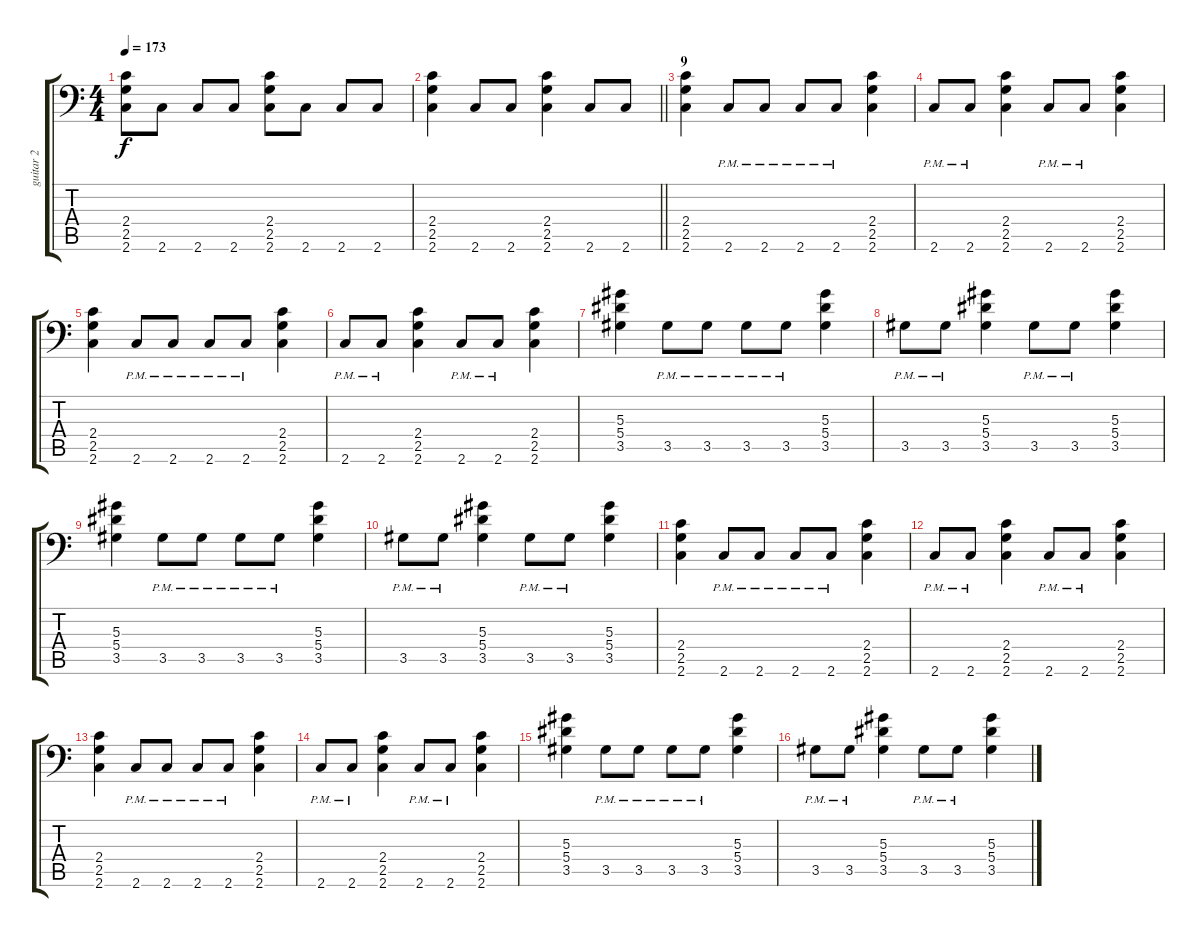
\track ("guitar 2" "guitar 2") {instrument overdrivenguitar}
\staff {score tabs}
\tuning (C4 G3 Eb3 Bb2 F2 Bb1) {hide}
\ts (4 4)
\tempo 173
\clef f4
\ks c
(2.4 2.5 2.6).8{dy f} 2.6.8 2.6.8 2.6.8 (2.4 2.5 2.6).8 2.6.8 2.6.8 2.6.8 |
\barLineRight lightlight
(2.4 2.5 2.6).4 2.6.8 2.6.8 (2.4 2.5 2.6).4 2.6.8 2.6.8 |
\section ("" "9")
(2.4 2.5 2.6).4{instrument overdrivenguitar} 2.6{pm}.8 2.6{pm}.8 2.6{pm}.8 2.6{pm}.8 (2.4 2.5 2.6).4 |
2.6{pm}.8 2.6{pm}.8 (2.4 2.5 2.6).4 2.6{pm}.8 2.6{pm}.8 (2.4 2.5 2.6).4 |
(2.4 2.5 2.6).4 2.6{pm}.8 2.6{pm}.8 2.6{pm}.8 2.6{pm}.8 (2.4 2.5 2.6).4 |
2.6{pm}.8 2.6{pm}.8 (2.4 2.5 2.6).4 2.6{pm}.8 2.6{pm}.8 (2.4 2.5 2.6).4 |
(5.3 5.4 3.5).4 3.5{pm}.8 3.5{pm}.8 3.5{pm}.8 3.5{pm}.8 (5.3 5.4 3.5).4 |
3.5{pm}.8 3.5{pm}.8 (5.3 5.4 3.5).4 3.5{pm}.8 3.5{pm}.8 (5.3 5.4 3.5).4 |
(5.3 5.4 3.5).4 3.5{pm}.8 3.5{pm}.8 3.5{pm}.8 3.5{pm}.8 (5.3 5.4 3.5).4 |
3.5{pm}.8 3.5{pm}.8 (5.3 5.4 3.5).4 3.5{pm}.8 3.5{pm}.8 (5.3 5.4 3.5).4 |
(2.4 2.5 2.6).4 2.6{pm}.8 2.6{pm}.8 2.6{pm}.8 2.6{pm}.8 (2.4 2.5 2.6).4 |
2.6{pm}.8 2.6{pm}.8 (2.4 2.5 2.6).4 2.6{pm}.8 2.6{pm}.8 (2.4 2.5 2.6).4 |
(2.4 2.5 2.6).4 2.6{pm}.8 2.6{pm}.8 2.6{pm}.8 2.6{pm}.8 (2.4 2.5 2.6).4 |
2.6{pm}.8 2.6{pm}.8 (2.4 2.5 2.6).4 2.6{pm}.8 2.6{pm}.8 (2.4 2.5 2.6).4 |
(5.3 5.4 3.5).4 3.5{pm}.8 3.5{pm}.8 3.5{pm}.8 3.5{pm}.8 (5.3 5.4 3.5).4 |
3.5{pm}.8 3.5{pm}.8 (5.3 5.4 3.5).4 3.5{pm}.8 3.5{pm}.8 (5.3 5.4 3.5).4
